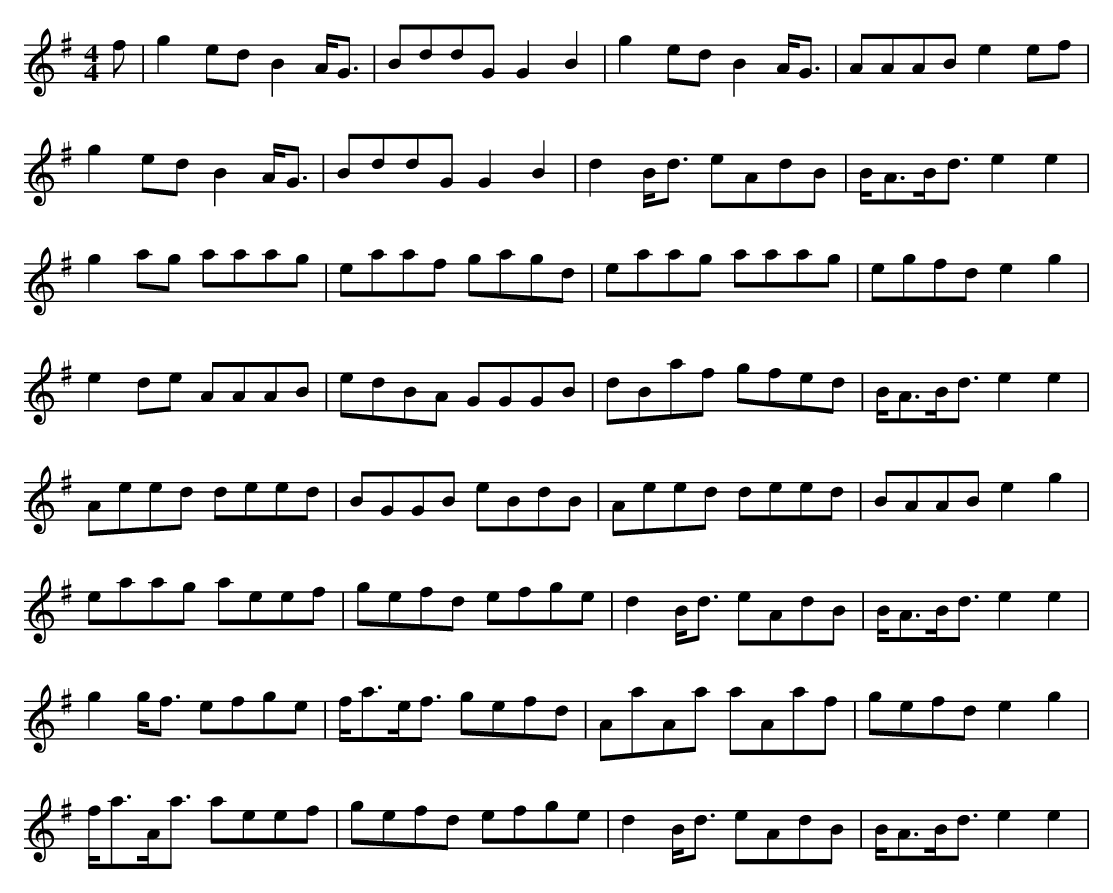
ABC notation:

X:1
M:4/4
K:G
f|g2ed B2A<G|BddG G2B2|g2ed B2A<G|AAAB e2ef|
g2ed B2A<G|BddG G2B2|d2B<d eAdB|B<AB<d e2e2|
g2ag aaag|eaaf gagd|eaag aaag|egfd e2g2|
e2de AAAB|edBA GGGB|dBaf gfed|B<AB<d e2e2|
Aeed deed|BGGB eBdB|Aeed deed|BAAB e2g2|
eaag aeef|gefd efge|d2 B<d eAdB|B<AB<d e2e2|
g2g<f efge|f<ae<f gefd|AaAa aAaf|gefd e2g2|
f<aA<a aeef|gefd efge|d2B<d eAdB|B<AB<d e2e2|
